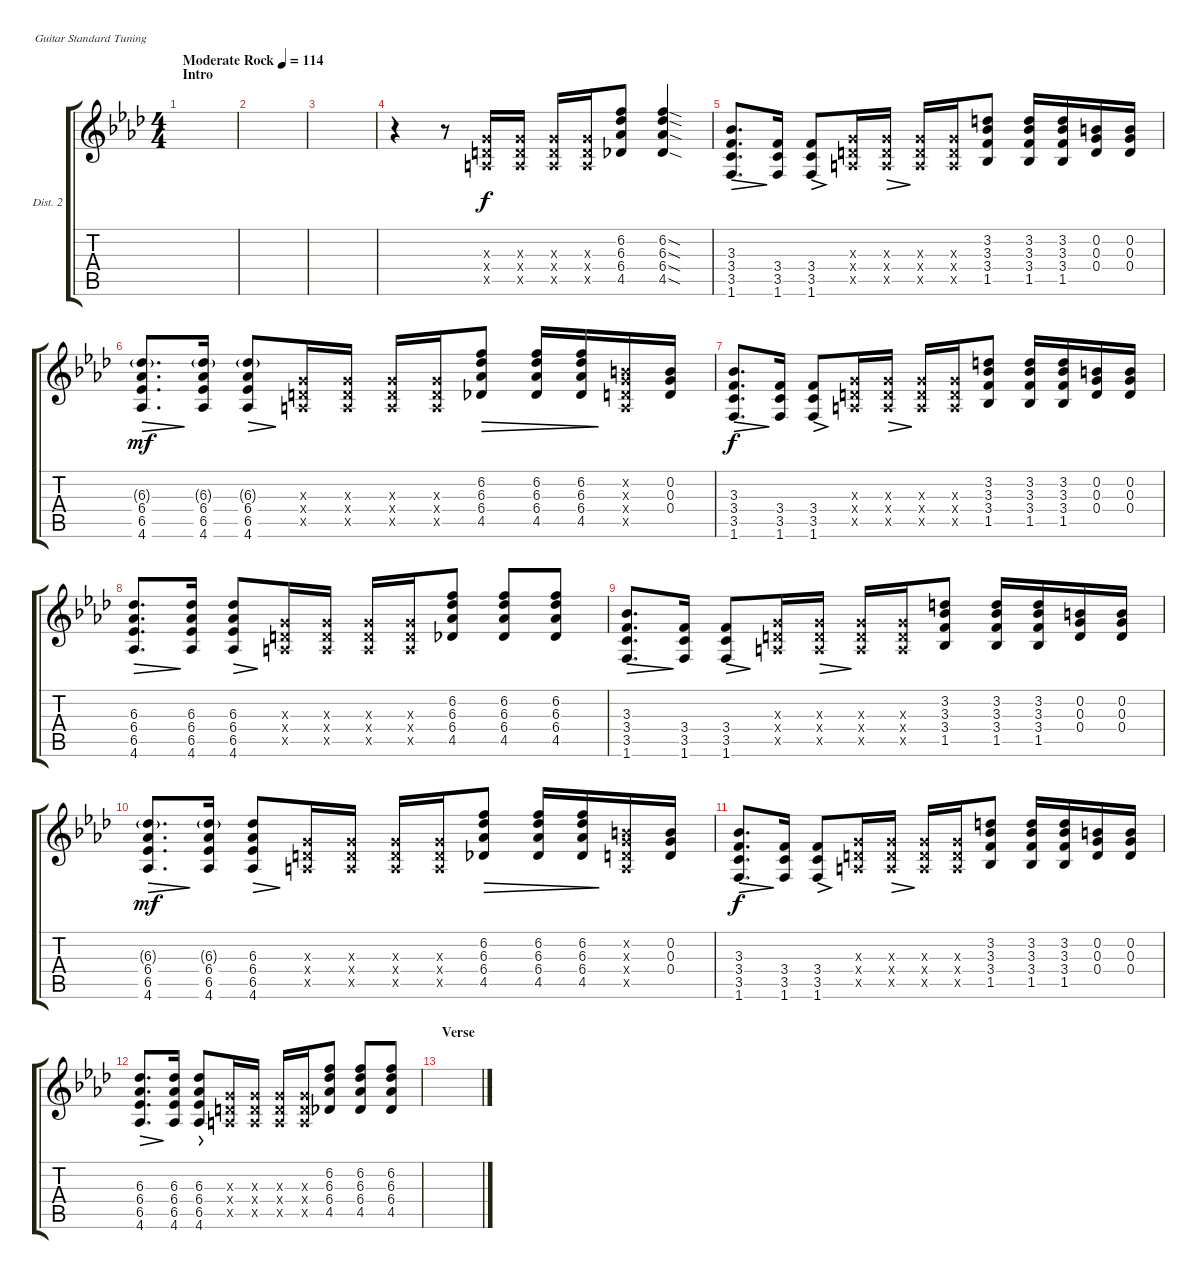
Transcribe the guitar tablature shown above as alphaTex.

\defaultSystemsLayout 4
\bracketExtendMode groupsimilarinstruments
\firstSystemTrackNameOrientation horizontal
\otherSystemsTrackNameOrientation horizontal
\track ("Guitar 2" "Dist. 2") {instrument distortionguitar}
\staff {score tabs}
\tuning (E4 B3 G3 D3 A2 E2)
\ts (4 4)
\section ("" "Intro")
\tempo (114 "Moderate Rock")
\clef g2
\scale
0.544776
\ks ab
|
\scale
0.227612 |
\scale
0.227612 |
\scale
0.333333 r.4 r.8 (0.5{x} 0.4{x} 0.3{x}).16 (0.4{x} 0.5{x} 0.3{x}).16 (0.5{x} 0.4{x} 0.3{x}).16 (0.5{x} 0.4{x} 0.3{x}).16 (4.5 6.4 6.3 6.2).8 (6.2{sod} 6.3{sod} 6.4{sod} 4.5{sod}).4 |
\scale
0.333333 (1.6 3.5 3.4 3.3).8{d dec dy f} (3.4 3.5 1.6).16 (1.6 3.5 3.4).8{dec} (0.5{x} 0.4{x} 0.3{x}).16 (0.3{x} 0.4{x} 0.5{x}).16{dec} (0.3{x} 0.4{x} 0.5{x}).16 (0.3{x} 0.4{x} 0.5{x}).16 (1.5 3.4 3.3 3.2).8 (3.2 1.5 3.4 3.3).16 (3.2 3.3 3.4 1.5).16 (0.2 0.4 0.3).16 (0.2 0.3 0.4).16 |
\scale
0.333333 (4.6 6.5 6.4 6.3{g}).8{d dec dy mf} (6.3{g} 6.4 6.5 4.6).16 (6.3{g} 6.4 6.5 4.6).8{dec} (0.5{x} 0.4{x} 0.3{x}).16 (0.5{x} 0.4{x} 0.3{x}).16 (0.5{x} 0.4{x} 0.3{x}).16 (0.5{x} 0.4{x} 0.3{x}).16 (6.2 6.3 6.4 4.5).8{dec} (4.5 6.2 6.3 6.4).16{dec} (4.5 6.4 6.3 6.2).16{dec} (0.5{x} 0.4{x} 0.3{x} 0.2{x}).16 (0.2 0.3 0.4).16 |
\scale
0.333333 (1.6 3.5 3.4 3.3).8{d dec dy f} (3.4 3.5 1.6).16 (1.6 3.5 3.4).8{dec} (0.5{x} 0.4{x} 0.3{x}).16 (0.3{x} 0.4{x} 0.5{x}).16{dec} (0.3{x} 0.4{x} 0.5{x}).16 (0.3{x} 0.4{x} 0.5{x}).16 (1.5 3.4 3.3 3.2).8 (3.2 1.5 3.4 3.3).16 (3.2 3.3 3.4 1.5).16 (0.2 0.4 0.3).16 (0.2 0.3 0.4).16 |
\scale
0.333333 (4.6 6.5 6.4 6.3).8{d dec} (6.3 6.4 6.5 4.6).16 (4.6 6.5 6.4 6.3).8{dec} (0.5{x} 0.4{x} 0.3{x}).16 (0.5{x} 0.4{x} 0.3{x}).16 (0.5{x} 0.4{x} 0.3{x}).16 (0.5{x} 0.4{x} 0.3{x}).16 (4.5 6.4 6.3 6.2).8 (6.2 6.4 6.3 4.5).8 (6.2 6.3 6.4 4.5).8 |
\scale
0.333333 (1.6 3.5 3.4 3.3).8{d dec} (3.4 3.5 1.6).16 (1.6 3.5 3.4).8{dec} (0.5{x} 0.4{x} 0.3{x}).16 (0.3{x} 0.4{x} 0.5{x}).16{dec} (0.3{x} 0.4{x} 0.5{x}).16 (0.3{x} 0.4{x} 0.5{x}).16 (1.5 3.4 3.3 3.2).8 (3.2 1.5 3.4 3.3).16 (3.2 3.3 3.4 1.5).16 (0.2 0.4 0.3).16 (0.2 0.3 0.4).16 |
(4.6 6.5 6.4 6.3{g}).8{d dec dy mf} (6.3{g} 6.4 6.5 4.6).16 (6.3 6.4 6.5 4.6).8{dec} (0.5{x} 0.4{x} 0.3{x}).16 (0.5{x} 0.4{x} 0.3{x}).16 (0.5{x} 0.4{x} 0.3{x}).16 (0.5{x} 0.4{x} 0.3{x}).16 (6.2 6.3 6.4 4.5).8{dec} (4.5 6.2 6.3 6.4).16{dec} (4.5 6.4 6.3 6.2).16{dec} (0.5{x} 0.4{x} 0.3{x} 0.2{x}).16 (0.2 0.3 0.4).16 |
(1.6 3.5 3.4 3.3).8{d dec dy f} (3.4 3.5 1.6).16 (1.6 3.5 3.4).8{dec} (0.5{x} 0.4{x} 0.3{x}).16 (0.3{x} 0.4{x} 0.5{x}).16{dec} (0.3{x} 0.4{x} 0.5{x}).16 (0.3{x} 0.4{x} 0.5{x}).16 (1.5 3.4 3.3 3.2).8 (3.2 1.5 3.4 3.3).16 (3.2 3.3 3.4 1.5).16 (0.2 0.4 0.3).16 (0.2 0.3 0.4).16 |
(4.6 6.5 6.4 6.3).8{d dec} (6.3 6.4 6.5 4.6).16 (4.6 6.5 6.4 6.3).8{dec} (0.5{x} 0.4{x} 0.3{x}).16 (0.5{x} 0.4{x} 0.3{x}).16 (0.5{x} 0.4{x} 0.3{x}).16 (0.5{x} 0.4{x} 0.3{x}).16 (4.5 6.4 6.3 6.2).8 (6.2 6.4 6.3 4.5).8 (6.2 6.3 6.4 4.5).8 |
\section ("" "Verse")
